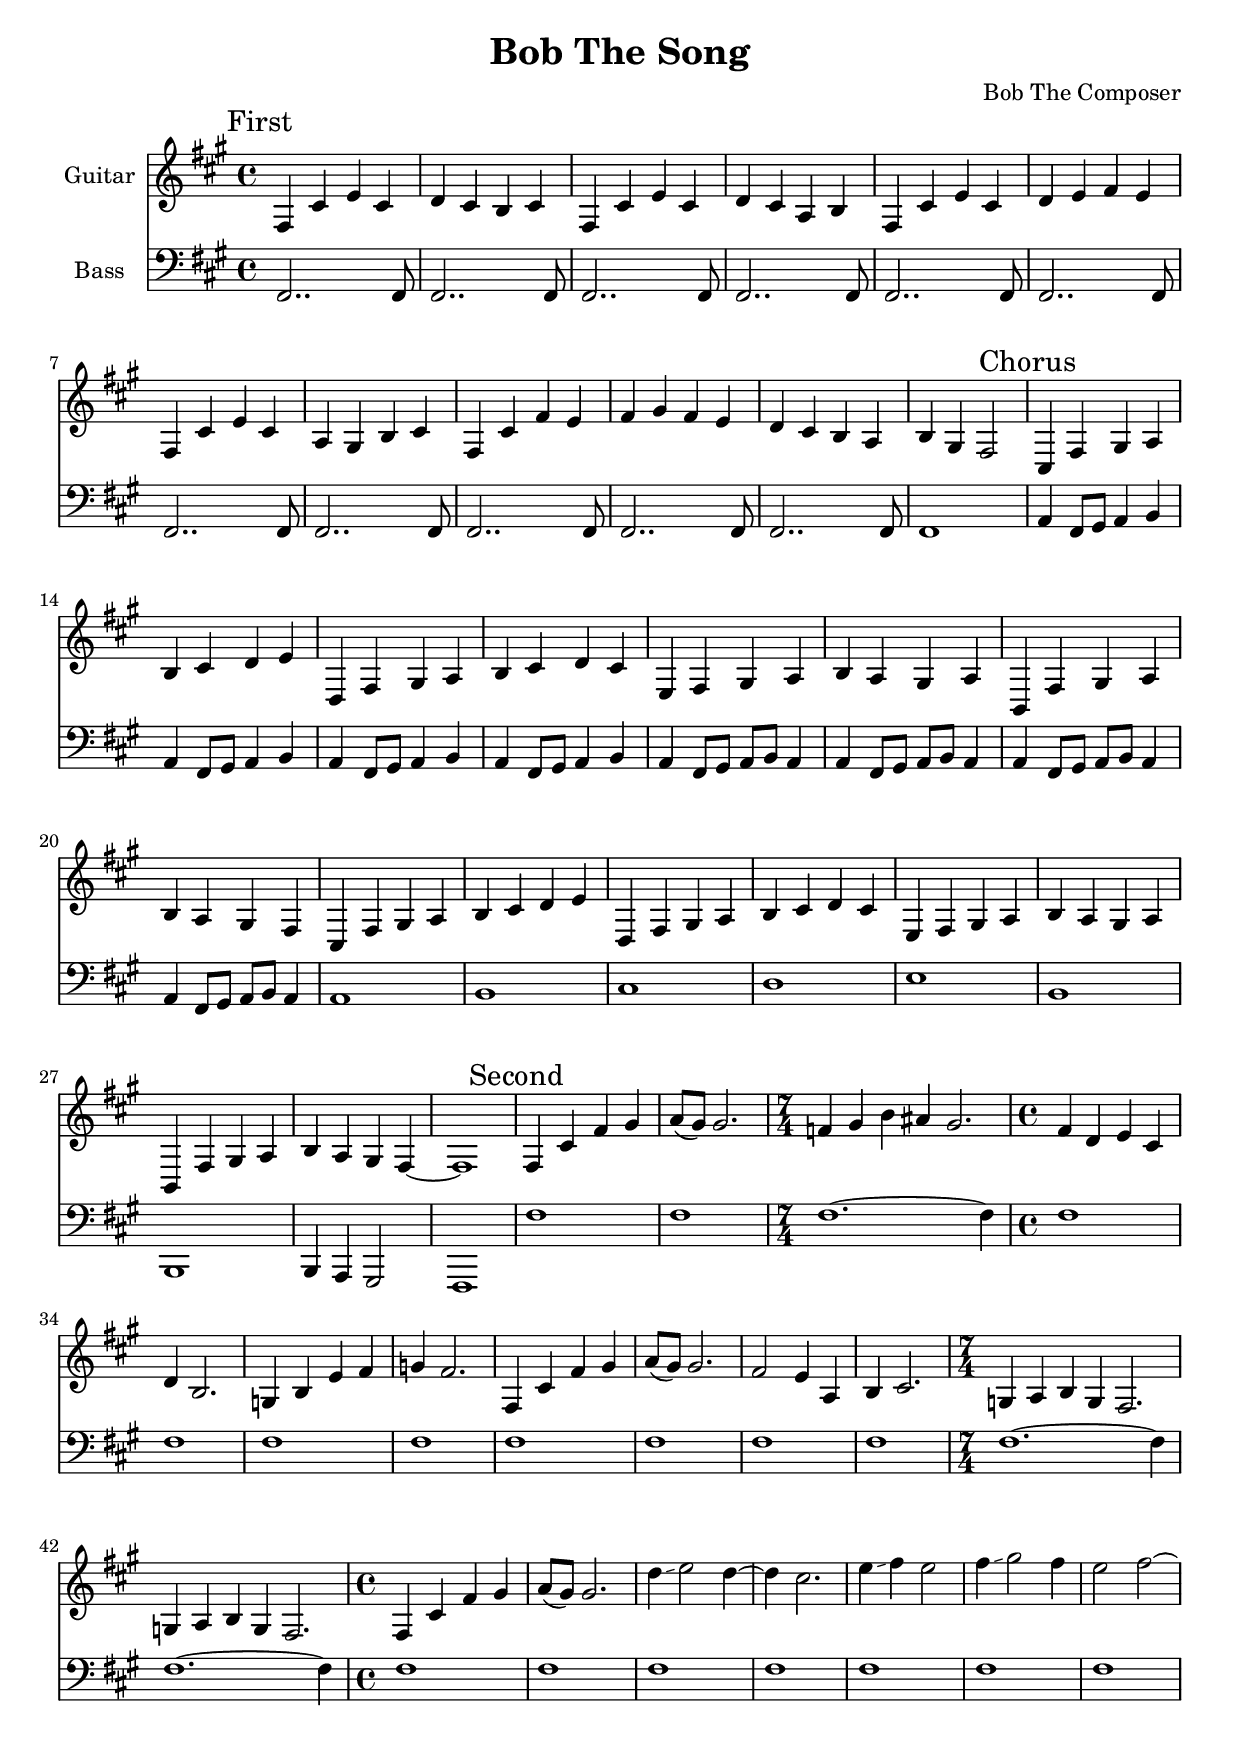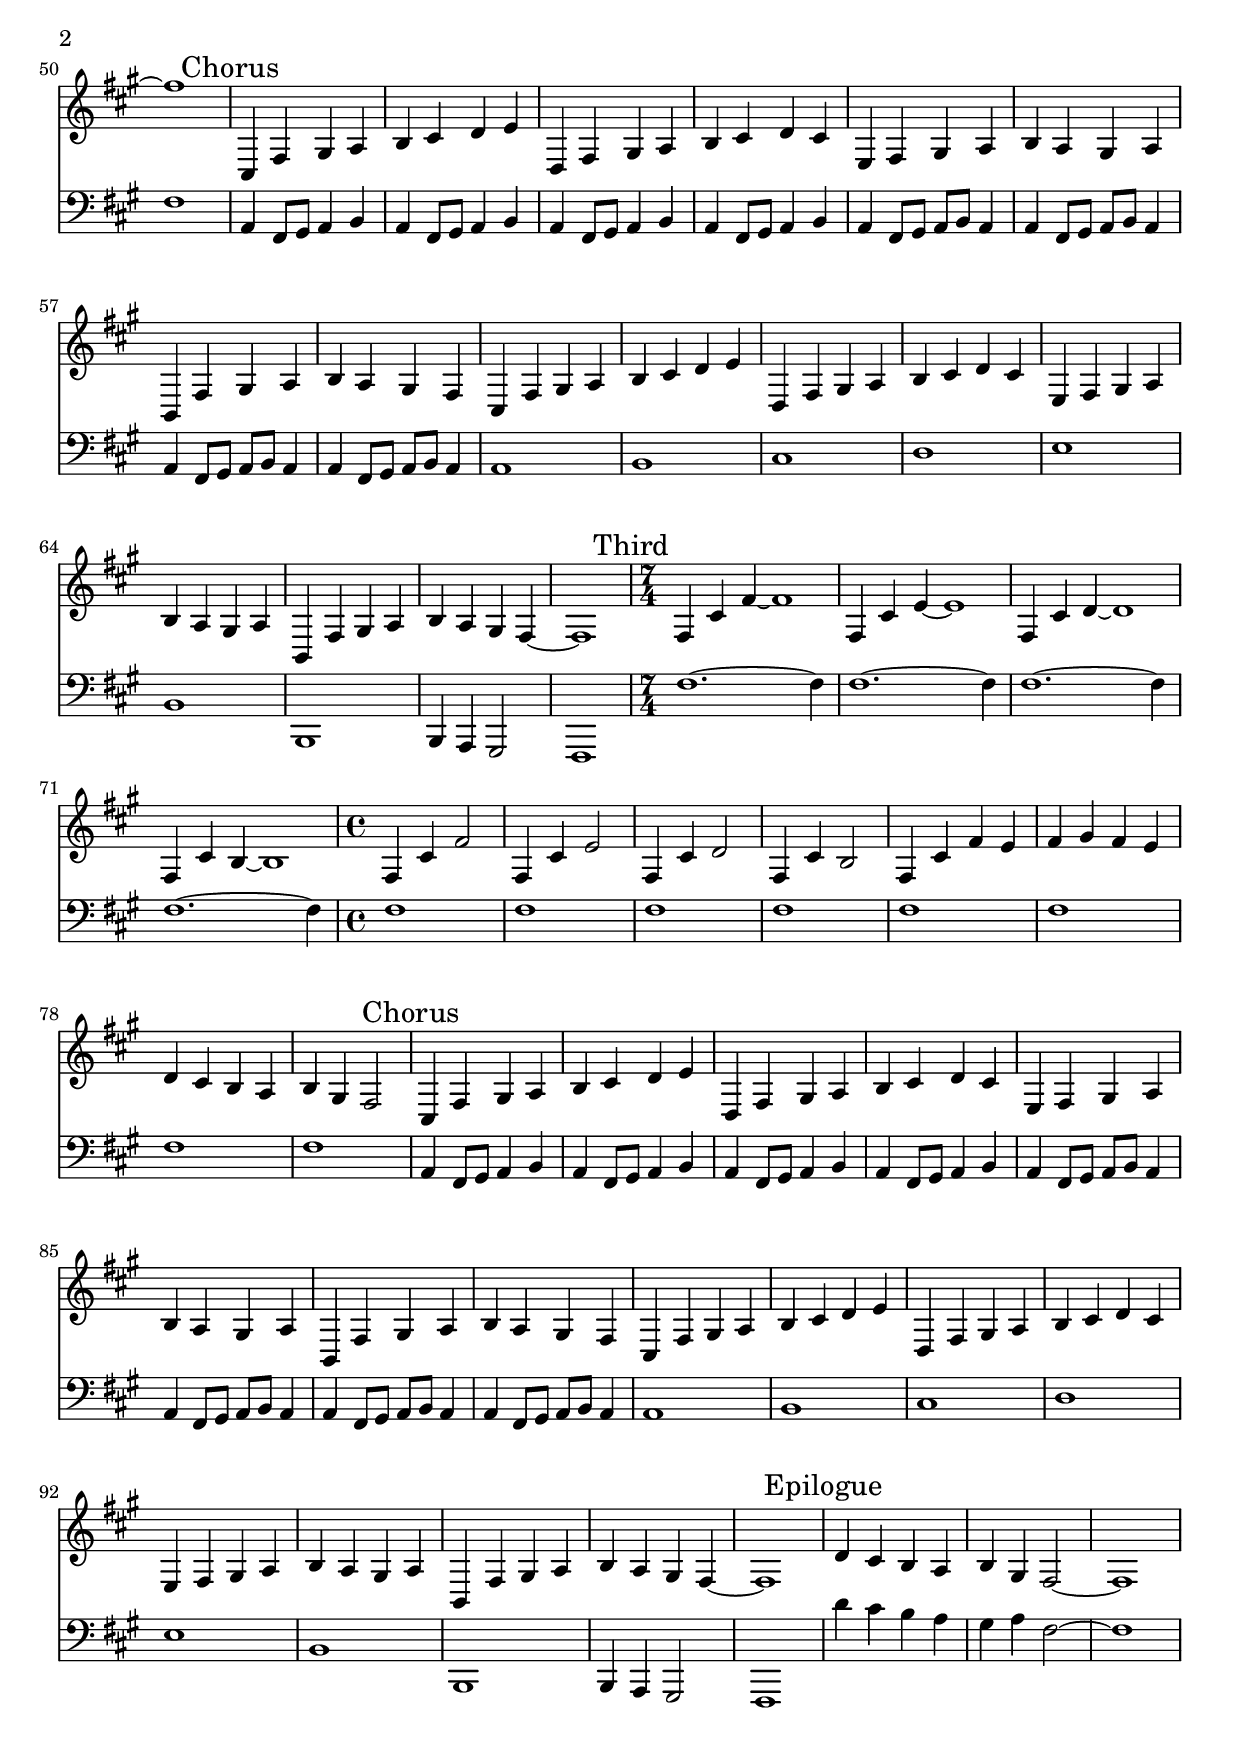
\version "2.19.82"

\header {
  title = "Bob The Song"
  composer = "Bob The Composer"
}


g_first = \relative fis {
  fis4 cis' e cis | d cis b cis |
  fis, cis' e cis | d cis a b |
  fis cis' e cis | d e fis e |
  fis, cis' e cis | a gis b cis |
  fis, cis' fis e | fis gis fis e | d cis b a | b gis fis2 |
}

b_first = \relative c {
  fis,2.. fis8 | fis2.. fis8 |
  fis2.. fis8 | fis2.. fis8 |
  fis2.. fis8 | fis2.. fis8 |
  fis2.. fis8 | fis2.. fis8 |
  fis2.. fis8 | fis2.. fis8 | fis2.. fis8 | fis1 |
}


g_chorus = \relative fis {
  cis4 fis gis a | b cis d e |
  d, fis gis a | b cis d cis |
  e, fis gis a | b a gis a |
  b, fis' gis a | b a gis fis |

  cis fis gis a | b cis d e |
  d, fis gis a | b cis d cis |
  e, fis gis a | b a gis a |

  b, fis' gis a | b4 a gis fis~ | fis1 |
}

b_chorus = \relative c, {
  a'4 fis8 gis8 a4 b4 |
  a4 fis8 gis8 a4 b4 |
  a4 fis8 gis8 a4 b4 |
  a4 fis8 gis8 a4 b4 |

  a4 fis8 gis8 a8 b8 a4 |
  a4 fis8 gis8 a8 b8 a4 |
  a4 fis8 gis8 a8 b8 a4 |
  a4 fis8 gis8 a8 b8 a4 |

  a1 | b1 | cis1 | d1 |
  e1 | b1 | b,1 | b4 a gis2 | fis1 |
}

g_second = \relative fis {
  fis4 cis' fis gis | a8( gis) gis2. |
  \time 7/4
  f4 gis b ais gis2. |
  \time 4/4
  fis4 d e cis | d b2. |
  g4 b e fis | g fis2. |

  fis,4 cis' fis gis | a8( gis) gis2. |
  fis2 e4 a, | b cis2. |
  \time 7/4
  g4 a b g fis2. | g4 a b g fis2. |

  \time 4/4
  fis4 cis' fis gis | a8( gis) gis2. |
  d'4\glissando e2 d4~ | d4 cis2. |
  e4\glissando fis4 e2 | fis4\glissando gis2 fis4 | e2 fis2~ | fis1 |
}

% good luck... :P
b_second = \relative c {
  fis1 | fis1 |
  \time 7/4
  fis1.~ fis4 |
  \time 4/4
  fis1 | fis1 |
  fis1 | fis1 |

  fis1 | fis1 |
  fis1 | fis1 |
  \time 7/4
  fis1.~ fis4 | fis1.~ fis4 |

  \time 4/4
  fis1 | fis1 |
  fis1 | fis1 |
  fis1 | fis1 | fis1 | fis1 |
}


g_third = \relative fis {
  \time 7/4
  fis4 cis' fis~ fis1 |
  fis,4 cis' e~ e1 |
  fis,4 cis' d~ d1 |
  fis,4 cis' b~ b1 |

  \time 4/4
  fis4 cis' fis2 |
  fis,4 cis' e2 |
  fis,4 cis' d2 |
  fis,4 cis' b2 |

  fis4 cis' fis e | fis gis fis e | d cis b a | b gis fis2 |
}

b_third = \relative c {
  \time 7/4
  fis1.~ fis4 | fis1.~ fis4 | fis1.~ fis4 | fis1.~ fis4 |

  \time 4/4
  fis1 | fis1 | fis1 | fis1 |
  fis1 | fis1 | fis1 | fis1 |
}


g_epilogue = \relative fis {
  d'4 cis b a | b gis fis2~ | fis1 |
}

b_epilogue = \relative c {
  d'4 cis b a | gis a fis2~ | fis1 |
}


\score {
  <<
    {
      \new Staff \with {
	instrumentName = #"Guitar"
	midiInstrument = #"electric guitar (clean)"
      }

      \key fis \minor

      \mark "First" \g_first
      \mark "Chorus" \g_chorus
      \mark "Second" \g_second
      \mark "Chorus" \g_chorus
      \mark "Third" \g_third
      \mark "Chorus" \g_chorus
      \mark "Epilogue" \g_epilogue
    }

    {
      \new Staff \with {
        instrumentName = #"Bass"
        midiInstrument = #"electric bass (finger)"
      }
      \key fis \minor
      \clef bass

      %% If the bass sounds an octave higher in MIDI, uncomment this
      %% I think something is wrong with my soundfonts
      %% \transpose c c, {
        \b_first
        \b_chorus
        \b_second
        \b_chorus
        \b_third
        \b_chorus
        \b_epilogue
      %% }
    }
  >>

  \layout {}
  \midi { \tempo 4 = 200 }
}
